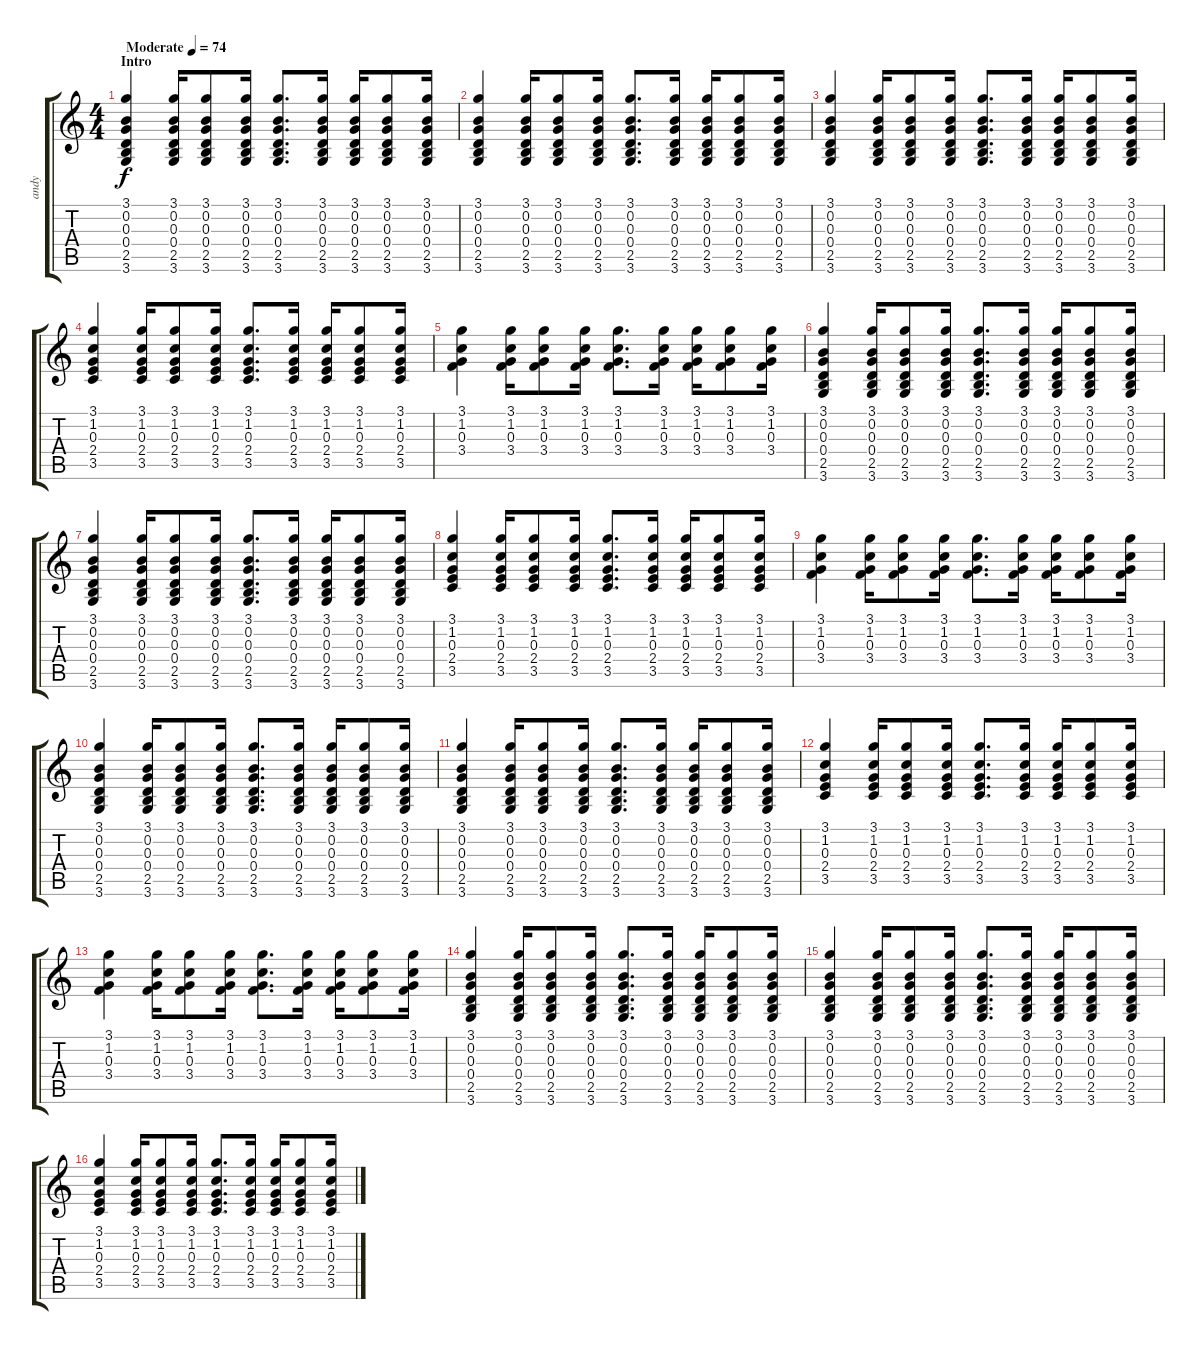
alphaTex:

\track ("andy" "andy") {instrument acousticguitarsteel}
\staff {score tabs}
\tuning (E4 B3 G3 D3 A2 E2) {hide}
\ts (4 4)
\section ("" "Intro")
\tempo (74 "Moderate")
\clef g2
\ks c
(3.1 0.2 0.3 0.4 2.5 3.6).4{dy f instrument acousticguitarsteel} (3.1 0.2 0.3 0.4 2.5 3.6).16 (3.1 0.2 0.3 0.4 2.5 3.6).8 (3.1 0.2 0.3 0.4 2.5 3.6).16 (3.1 0.2 0.3 0.4 2.5 3.6).8{d} (3.1 0.2 0.3 0.4 2.5 3.6).16 (3.1 0.2 0.3 0.4 2.5 3.6).16 (3.1 0.2 0.3 0.4 2.5 3.6).8 (3.1 0.2 0.3 0.4 2.5 3.6).16 |
(3.1 0.2 0.3 0.4 2.5 3.6).4 (3.1 0.2 0.3 0.4 2.5 3.6).16 (3.1 0.2 0.3 0.4 2.5 3.6).8 (3.1 0.2 0.3 0.4 2.5 3.6).16 (3.1 0.2 0.3 0.4 2.5 3.6).8{d} (3.1 0.2 0.3 0.4 2.5 3.6).16 (3.1 0.2 0.3 0.4 2.5 3.6).16 (3.1 0.2 0.3 0.4 2.5 3.6).8 (3.1 0.2 0.3 0.4 2.5 3.6).16 |
(3.1 0.2 0.3 0.4 2.5 3.6).4 (3.1 0.2 0.3 0.4 2.5 3.6).16 (3.1 0.2 0.3 0.4 2.5 3.6).8 (3.1 0.2 0.3 0.4 2.5 3.6).16 (3.1 0.2 0.3 0.4 2.5 3.6).8{d} (3.1 0.2 0.3 0.4 2.5 3.6).16 (3.1 0.2 0.3 0.4 2.5 3.6).16 (3.1 0.2 0.3 0.4 2.5 3.6).8 (3.1 0.2 0.3 0.4 2.5 3.6).16 |
(3.1 1.2 0.3 2.4 3.5).4 (3.1 1.2 0.3 2.4 3.5).16 (3.1 1.2 0.3 2.4 3.5).8 (3.1 1.2 0.3 2.4 3.5).16 (3.1 1.2 0.3 2.4 3.5).8{d} (3.1 1.2 0.3 2.4 3.5).16 (3.1 1.2 0.3 2.4 3.5).16 (3.1 1.2 0.3 2.4 3.5).8 (3.1 1.2 0.3 2.4 3.5).16 |
(3.1 1.2 0.3 3.4).4 (3.1 1.2 0.3 3.4).16 (3.1 1.2 0.3 3.4).8 (3.1 1.2 0.3 3.4).16 (3.1 1.2 0.3 3.4).8{d} (3.1 1.2 0.3 3.4).16 (3.1 1.2 0.3 3.4).16 (3.1 1.2 0.3 3.4).8 (3.1 1.2 0.3 3.4).16 |
(3.1 0.2 0.3 0.4 2.5 3.6).4 (3.1 0.2 0.3 0.4 2.5 3.6).16 (3.1 0.2 0.3 0.4 2.5 3.6).8 (3.1 0.2 0.3 0.4 2.5 3.6).16 (3.1 0.2 0.3 0.4 2.5 3.6).8{d} (3.1 0.2 0.3 0.4 2.5 3.6).16 (3.1 0.2 0.3 0.4 2.5 3.6).16 (3.1 0.2 0.3 0.4 2.5 3.6).8 (3.1 0.2 0.3 0.4 2.5 3.6).16 |
(3.1 0.2 0.3 0.4 2.5 3.6).4 (3.1 0.2 0.3 0.4 2.5 3.6).16 (3.1 0.2 0.3 0.4 2.5 3.6).8 (3.1 0.2 0.3 0.4 2.5 3.6).16 (3.1 0.2 0.3 0.4 2.5 3.6).8{d} (3.1 0.2 0.3 0.4 2.5 3.6).16 (3.1 0.2 0.3 0.4 2.5 3.6).16 (3.1 0.2 0.3 0.4 2.5 3.6).8 (3.1 0.2 0.3 0.4 2.5 3.6).16 |
(3.1 1.2 0.3 2.4 3.5).4 (3.1 1.2 0.3 2.4 3.5).16 (3.1 1.2 0.3 2.4 3.5).8 (3.1 1.2 0.3 2.4 3.5).16 (3.1 1.2 0.3 2.4 3.5).8{d} (3.1 1.2 0.3 2.4 3.5).16 (3.1 1.2 0.3 2.4 3.5).16 (3.1 1.2 0.3 2.4 3.5).8 (3.1 1.2 0.3 2.4 3.5).16 |
(3.1 1.2 0.3 3.4).4 (3.1 1.2 0.3 3.4).16 (3.1 1.2 0.3 3.4).8 (3.1 1.2 0.3 3.4).16 (3.1 1.2 0.3 3.4).8{d} (3.1 1.2 0.3 3.4).16 (3.1 1.2 0.3 3.4).16 (3.1 1.2 0.3 3.4).8 (3.1 1.2 0.3 3.4).16 |
(3.1 0.2 0.3 0.4 2.5 3.6).4 (3.1 0.2 0.3 0.4 2.5 3.6).16 (3.1 0.2 0.3 0.4 2.5 3.6).8 (3.1 0.2 0.3 0.4 2.5 3.6).16 (3.1 0.2 0.3 0.4 2.5 3.6).8{d} (3.1 0.2 0.3 0.4 2.5 3.6).16 (3.1 0.2 0.3 0.4 2.5 3.6).16 (3.1 0.2 0.3 0.4 2.5 3.6).8 (3.1 0.2 0.3 0.4 2.5 3.6).16 |
(3.1 0.2 0.3 0.4 2.5 3.6).4 (3.1 0.2 0.3 0.4 2.5 3.6).16 (3.1 0.2 0.3 0.4 2.5 3.6).8 (3.1 0.2 0.3 0.4 2.5 3.6).16 (3.1 0.2 0.3 0.4 2.5 3.6).8{d} (3.1 0.2 0.3 0.4 2.5 3.6).16 (3.1 0.2 0.3 0.4 2.5 3.6).16 (3.1 0.2 0.3 0.4 2.5 3.6).8 (3.1 0.2 0.3 0.4 2.5 3.6).16 |
(3.1 1.2 0.3 2.4 3.5).4 (3.1 1.2 0.3 2.4 3.5).16 (3.1 1.2 0.3 2.4 3.5).8 (3.1 1.2 0.3 2.4 3.5).16 (3.1 1.2 0.3 2.4 3.5).8{d} (3.1 1.2 0.3 2.4 3.5).16 (3.1 1.2 0.3 2.4 3.5).16 (3.1 1.2 0.3 2.4 3.5).8 (3.1 1.2 0.3 2.4 3.5).16 |
(3.1 1.2 0.3 3.4).4 (3.1 1.2 0.3 3.4).16 (3.1 1.2 0.3 3.4).8 (3.1 1.2 0.3 3.4).16 (3.1 1.2 0.3 3.4).8{d} (3.1 1.2 0.3 3.4).16 (3.1 1.2 0.3 3.4).16 (3.1 1.2 0.3 3.4).8 (3.1 1.2 0.3 3.4).16 |
(3.1 0.2 0.3 0.4 2.5 3.6).4 (3.1 0.2 0.3 0.4 2.5 3.6).16 (3.1 0.2 0.3 0.4 2.5 3.6).8 (3.1 0.2 0.3 0.4 2.5 3.6).16 (3.1 0.2 0.3 0.4 2.5 3.6).8{d} (3.1 0.2 0.3 0.4 2.5 3.6).16 (3.1 0.2 0.3 0.4 2.5 3.6).16 (3.1 0.2 0.3 0.4 2.5 3.6).8 (3.1 0.2 0.3 0.4 2.5 3.6).16 |
(3.1 0.2 0.3 0.4 2.5 3.6).4 (3.1 0.2 0.3 0.4 2.5 3.6).16 (3.1 0.2 0.3 0.4 2.5 3.6).8 (3.1 0.2 0.3 0.4 2.5 3.6).16 (3.1 0.2 0.3 0.4 2.5 3.6).8{d} (3.1 0.2 0.3 0.4 2.5 3.6).16 (3.1 0.2 0.3 0.4 2.5 3.6).16 (3.1 0.2 0.3 0.4 2.5 3.6).8 (3.1 0.2 0.3 0.4 2.5 3.6).16 |
(3.1 1.2 0.3 2.4 3.5).4 (3.1 1.2 0.3 2.4 3.5).16 (3.1 1.2 0.3 2.4 3.5).8 (3.1 1.2 0.3 2.4 3.5).16 (3.1 1.2 0.3 2.4 3.5).8{d} (3.1 1.2 0.3 2.4 3.5).16 (3.1 1.2 0.3 2.4 3.5).16 (3.1 1.2 0.3 2.4 3.5).8 (3.1 1.2 0.3 2.4 3.5).16
